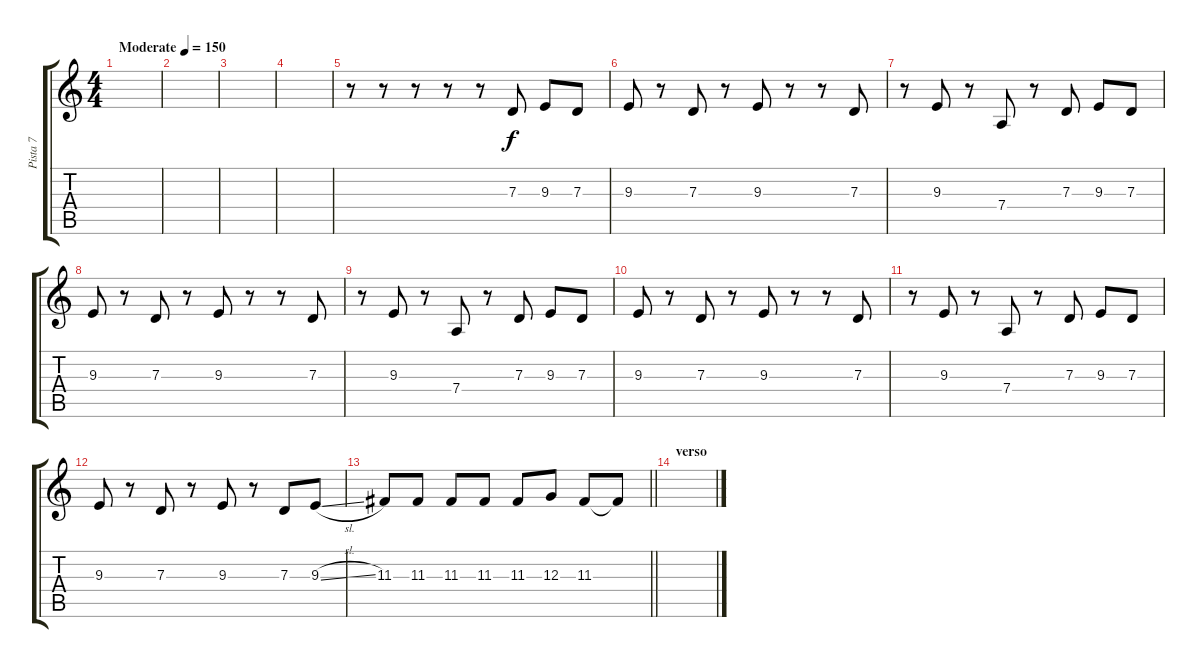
\track ("Pista 7" "Pista 7") {instrument lead2sawtooth}
\staff {score tabs}
\tuning (E4 B3 G3 D3 A2 E2) {hide}
\ts (4 4)
\tempo (150 "Moderate")
\clef g2
\ks c
|
|
|
|
r.8 r.8 r.8 r.8 r.8 7.3.8 9.3.8 7.3.8 |
9.3.8 r.8 7.3.8 r.8 9.3.8 r.8 r.8 7.3.8 |
r.8 9.3.8 r.8 7.4.8 r.8 7.3.8 9.3.8 7.3.8 |
9.3.8 r.8 7.3.8 r.8 9.3.8 r.8 r.8 7.3.8 |
r.8 9.3.8 r.8 7.4.8 r.8 7.3.8 9.3.8 7.3.8 |
9.3.8 r.8 7.3.8 r.8 9.3.8 r.8 r.8 7.3.8 |
r.8 9.3.8 r.8 7.4.8 r.8 7.3.8 9.3.8 7.3.8 |
9.3.8 r.8 7.3.8 r.8 9.3.8 r.8 7.3.8 9.3{sl}.8 |
\barLineRight lightlight
11.3.8 11.3.8 11.3.8 11.3.8 11.3.8 12.3.8 11.3.8 11.3{t}.8 |
\section ("" "verso")
